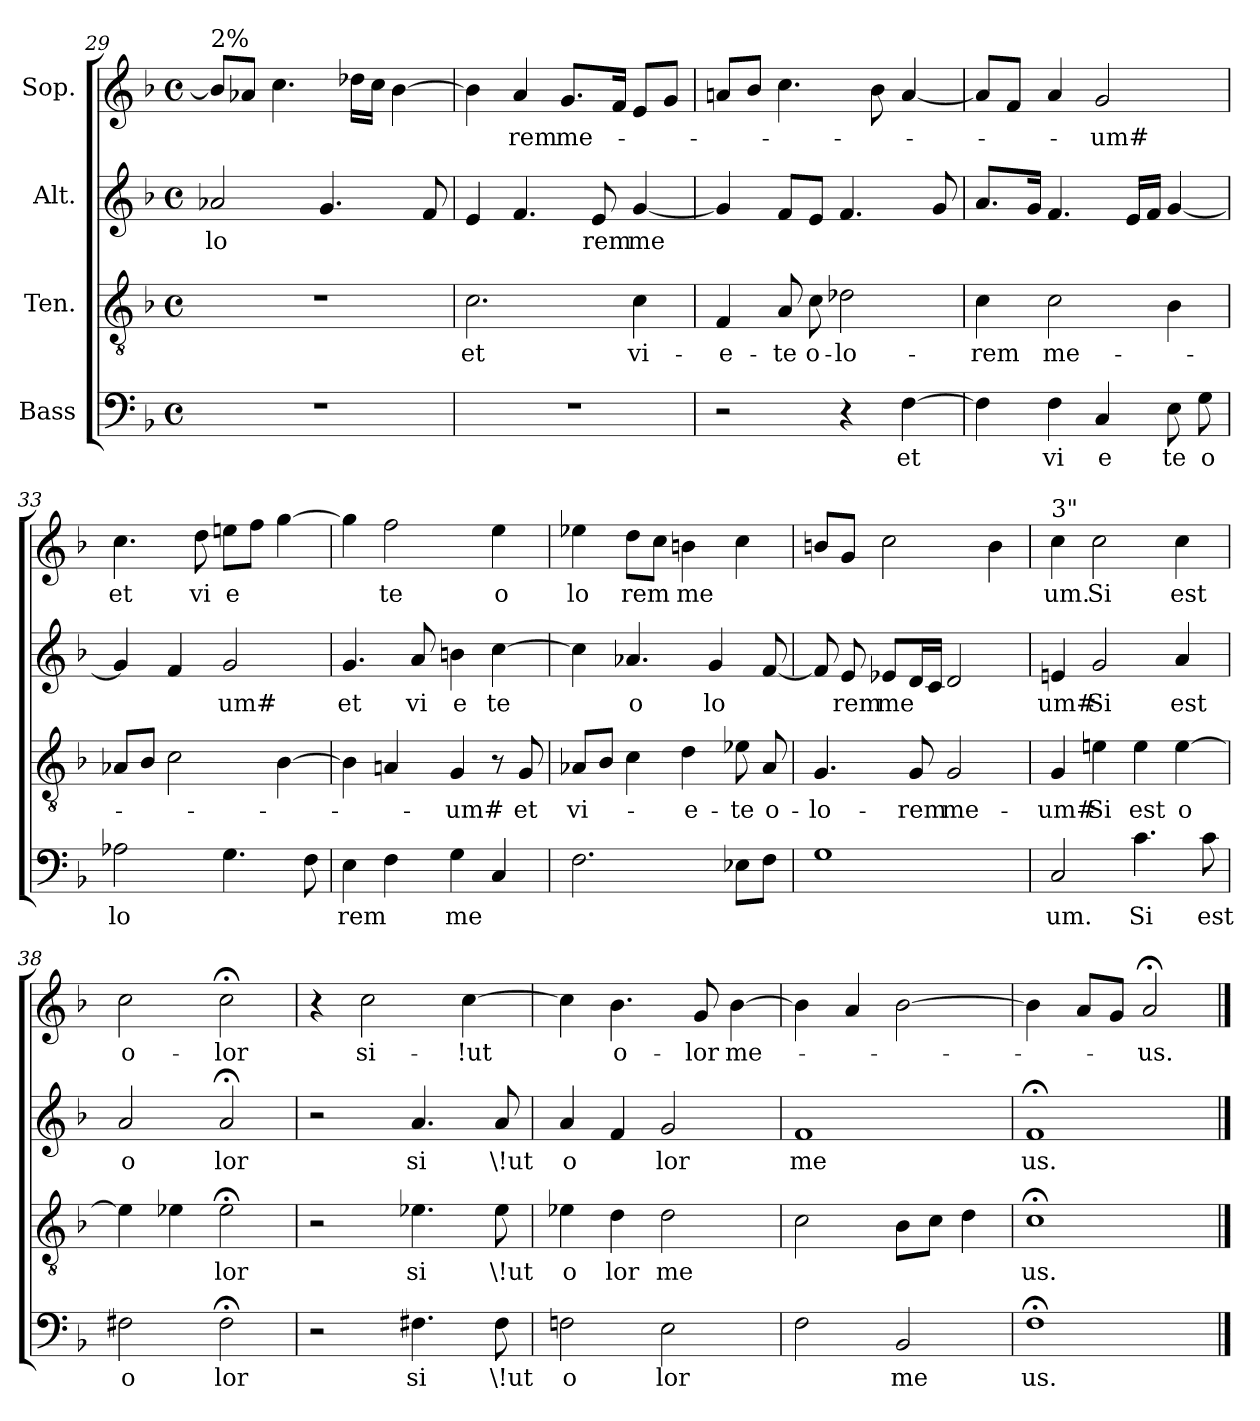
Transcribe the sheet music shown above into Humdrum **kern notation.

**kern	**text	**kern	**text	**kern	**text	**kern	**text
*part4	*part4	*part3	*part3	*part2	*part2	*part1	*part1
*staff4	*staff4	*staff3	*staff3	*staff2	*staff2	*staff1	*staff1
*I"Bass	*	*I"Ten.	*	*I"Alt.	*	*I"Sop.	*
!!LO:LB:g=z
*clefF4	*	*clefGv2	*	*clefG2	*	*clefG2	*
*k[b-]	*	*k[b-]	*	*k[b-]	*	*k[b-]	*
*F:	*	*F:	*	*F:	*	*F:	*
*M4/4	*	*M4/4	*	*M4/4	*	*M4/4	*
*met(c)	*	*met(c)	*	*met(c)	*	*met(c)	*
=29	=29	=29	=29	=29	=29	=29	=29
!	!	!	!	!	!	!LO:TX:a:t=2%	!
!	!	!	!	!	!LO:LY:b	!	!
1r	.	1r	.	2a-X/	lo	8b-/L]	.
.	.	.	.	.	.	8a-X/J	.
.	.	.	.	.	.	4.cc\	.
.	.	.	.	4.g/	.	.	.
.	.	.	.	.	.	16dd-X\LL	.
.	.	.	.	.	.	16cc\JJ	.
.	.	.	.	.	.	[>4b-\	.
.	.	.	.	8f/	.	.	.
=30	=30	=30	=30	=30	=30	=30	=30
!	!	!	!LO:LY:b	!	!	!	!
1r	.	2.c\	et	4e/	.	4b-\]	.
!	!	!	!	!	!	!	!LO:LY:b
.	.	.	.	4.f/	.	4a/	-rem
!	!	!	!	!	!	!	!LO:LY:b
.	.	.	.	.	.	8.g/L	me-
!	!	!	!	!	!LO:LY:b	!	!
.	.	.	.	8e/	rem	.	.
.	.	.	.	.	.	16f/Jk	.
!	!	!	!LO:LY:b	!	!LO:LY:b	!	!
.	.	4c\	vi-	[<4g/	me	8e/L	.
.	.	.	.	.	.	8g/J	.
=31	=31	=31	=31	=31	=31	=31	=31
!	!	!	!LO:LY:b	!	!	!	!
2r	.	4F/	-e-	4g/]	.	8an/L	.
.	.	.	.	.	.	8b-/J	.
!	!	!	!LO:LY:b	!	!	!	!
.	.	8A/	-te	8f/L	.	4.cc\	.
!	!	!	!LO:LY:b	!	!	!	!
.	.	8c\	o-	8e/J	.	.	.
!	!	!	!LO:LY:b	!	!	!	!
4r	.	2d-X\	-lo-	4.f/	.	.	.
.	.	.	.	.	.	8b-\	.
!	!LO:LY:b	!	!	!	!	!	!
[>4F\	et	.	.	.	.	[<4a/	.
.	.	.	.	8g/	.	.	.
=32	=32	=32	=32	=32	=32	=32	=32
!	!	!	!LO:LY:b	!	!	!	!
4F\]	.	4c\	-rem	8.a/L	.	8a/L]	.
.	.	.	.	.	.	8f/J	.
.	.	.	.	16g/Jk	.	.	.
!	!LO:LY:b	!	!LO:LY:b	!	!	!	!
4F\	vi	2c\	me-	4.f/	.	4a/	.
!	!LO:LY:b	!	!	!	!	!	!LO:LY:b
4C/	e	.	.	.	.	2g/	-um#
.	.	.	.	16e/LL	.	.	.
.	.	.	.	16f/JJ	.	.	.
!	!LO:LY:b	!	!	!	!	!	!
8E\	te	4B-\	.	[<4g/	.	.	.
!	!LO:LY:b	!	!	!	!	!	!
8G\	o	.	.	.	.	.	.
!!LO:LB:g=z
=33	=33	=33	=33	=33	=33	=33	=33
!	!LO:LY:b	!	!	!	!	!	!LO:LY:b
2A-X\	lo	8A-X/L	.	4g/]	.	4.cc\	et
.	.	8B-/J	.	.	.	.	.
.	.	2c\	.	4f/	.	.	.
!	!	!	!	!	!	!	!LO:LY:b
.	.	.	.	.	.	8dd\	vi
!	!	!	!	!	!LO:LY:b	!	!LO:LY:b
4.G\	.	.	.	2g/	um#	8een\L	e
.	.	.	.	.	.	8ff\J	.
.	.	[>4B-\	.	.	.	[>4gg\	.
8F\	.	.	.	.	.	.	.
=34	=34	=34	=34	=34	=34	=34	=34
!	!LO:LY:b	!	!	!	!LO:LY:b	!	!
4E\	rem	4B-\]	.	4.g/	et	4gg\]	.
!	!	!	!	!	!	!	!LO:LY:b
4F\	.	4An/	.	.	.	2ff\	te
!	!	!	!	!	!LO:LY:b	!	!
.	.	.	.	8a/	vi	.	.
!	!LO:LY:b	!	!LO:LY:b	!	!LO:LY:b	!	!
4G\	me	4G/	-um#	4bn\	e	.	.
!	!	!	!	!	!LO:LY:b	!	!LO:LY:b
4C/	.	8r	.	[>4cc\	te	4ee\	o
!	!	!	!LO:LY:b	!	!	!	!
.	.	8G/	et	.	.	.	.
=35	=35	=35	=35	=35	=35	=35	=35
!	!	!	!LO:LY:b	!	!	!	!LO:LY:b
2.F\	.	8A-X/L	vi-	4cc\]	.	4ee-X\	lo
.	.	8B-/J	.	.	.	.	.
!	!	!	!	!	!LO:LY:b	!	!LO:LY:b
.	.	4c\	.	4.a-X/	o	8dd\L	rem
.	.	.	.	.	.	8cc\J	.
!	!	!	!LO:LY:b	!	!	!	!LO:LY:b
.	.	4d\	-e-	.	.	4bn\	me
!	!	!	!	!	!LO:LY:b	!	!
.	.	.	.	4g/	lo	.	.
!	!	!	!LO:LY:b	!	!	!	!
8E-X\L	.	8e-X\	-te	.	.	4cc\	.
!	!	!	!LO:LY:b	!	!	!	!
8F\J	.	8A-/	o-	[<8f/	.	.	.
=36	=36	=36	=36	=36	=36	=36	=36
!	!	!	!LO:LY:b	!	!	!	!
1G	.	4.G/	-lo-	8f/]	.	8bn/L	.
!	!	!	!	!	!LO:LY:b	!	!
.	.	.	.	8e/	rem	8g/J	.
!	!	!	!	!	!LO:LY:b	!	!
.	.	.	.	8e-X/L	me	2cc\	.
!	!	!	!LO:LY:b	!	!	!	!
.	.	8G/	-rem	16d/L	.	.	.
.	.	.	.	16c/JJ	.	.	.
!	!	!	!LO:LY:b	!	!	!	!
.	.	2G/	me-	2d/	.	.	.
.	.	.	.	.	.	4b\	.
!!LO:LB:g=z
=37	=37	=37	=37	=37	=37	=37	=37
!	!	!	!	!	!	!LO:TX:a:t=3"	!
!	!LO:LY:b	!	!LO:LY:b	!	!LO:LY:b	!	!LO:LY:b
2C/	um.	4G/	-um#	4en/	um#	4cc\	um.
!	!	!	!LO:LY:b	!	!LO:LY:b	!	!LO:LY:b
.	.	4eni\	Si	2g/	Si	2cc\	Si
!	!LO:LY:b	!	!LO:LY:b	!	!	!	!
4.c\	Si	4e\	est	.	.	.	.
!	!	!	!LO:LY:b	!	!LO:LY:b	!	!LO:LY:b
.	.	[>4e\	o	4a/	est	4cc\	est
!	!LO:LY:b	!	!	!	!	!	!
8c\	est	.	.	.	.	.	.
=38	=38	=38	=38	=38	=38	=38	=38
!	!LO:LY:b	!	!	!	!LO:LY:b	!	!LO:LY:b
2F#X\	o	4e\]	.	2a/	o	2cc\	o-
.	.	4e-X\	.	.	.	.	.
!	!LO:LY:b	!	!LO:LY:b	!	!LO:LY:b	!	!LO:LY:b
2F#;<\	lor	2e-;<\	lor	2a;/	lor	2cc;<\	-lor
=39	=39	=39	=39	=39	=39	=39	=39
2r	.	2r	.	2r	.	4r	.
!	!	!	!	!	!	!	!LO:LY:b
.	.	.	.	.	.	2cc\	si-
!	!LO:LY:b	!	!LO:LY:b	!	!LO:LY:b	!	!
4.F#X\	si	4.e-X\	si	4.a/	si	.	.
!	!	!	!	!	!	!	!LO:LY:b
.	.	.	.	.	.	[>4cc\	-!ut
!	!LO:LY:b	!	!LO:LY:b	!	!LO:LY:b	!	!
8F#\	\!ut	8e-\	\!ut	8a/	\!ut	.	.
=40	=40	=40	=40	=40	=40	=40	=40
!	!LO:LY:b	!	!LO:LY:b	!	!LO:LY:b	!	!
2Fn\	o	4e-X\	o	4a/	o	4cc\]	.
!	!	!	!LO:LY:b	!	!	!	!LO:LY:b
.	.	4d\	lor	4f/	.	4.b-\	o-
!	!LO:LY:b	!	!LO:LY:b	!	!LO:LY:b	!	!
2E\	lor	2d\	me	2g/	lor	.	.
!	!	!	!	!	!	!	!LO:LY:b
.	.	.	.	.	.	8g/	-lor
!	!	!	!	!	!	!	!LO:LY:b
.	.	.	.	.	.	[>4b-\	me-
=41	=41	=41	=41	=41	=41	=41	=41
!	!	!	!	!	!LO:LY:b	!	!
2F\	.	2c\	.	1f	me	4b-\]	.
.	.	.	.	.	.	4a/	.
!	!LO:LY:b	!	!	!	!	!	!
2BB-/	me	8B-\L	.	.	.	[>2b-\	.
.	.	8c\J	.	.	.	.	.
.	.	4d\	.	.	.	.	.
=42	=42	=42	=42	=42	=42	=42	=42
!	!LO:LY:b	!	!LO:LY:b	!	!LO:LY:b	!	!
1F;<	us.	1c;<	us.	1f;	us.	4b-\]	.
.	.	.	.	.	.	8a/L	.
.	.	.	.	.	.	8g/J	.
!	!	!	!	!	!	!	!LO:LY:b
.	.	.	.	.	.	2a;/	-us.
==	==	==	==	==	==	==	==
*-	*-	*-	*-	*-	*-	*-	*-
